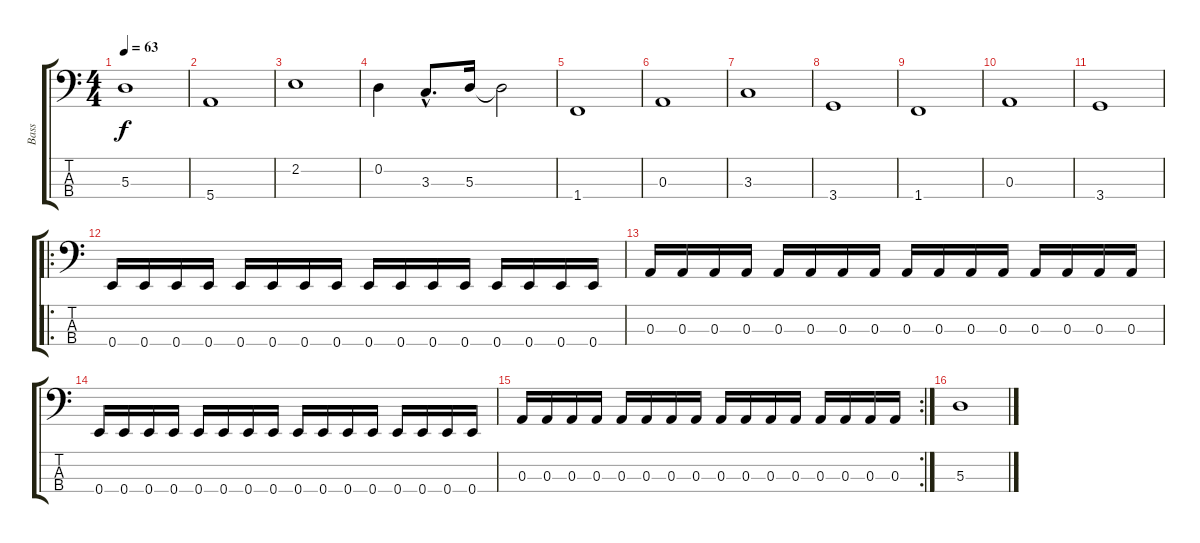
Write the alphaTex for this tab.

\track ("Bass" "Bass") {instrument electricbassfinger}
\staff {score tabs}
\tuning (G2 D2 A1 E1) {hide}
\ts (4 4)
\tempo 63
\clef f4
\ks c
5.3.1{dy f} |
5.4.1 |
2.2.1 |
0.2.4 3.3{hac}.8{d} 5.3.16 5.3{t}.2 |
1.4.1 |
0.3.1 |
3.3.1 |
3.4.1 |
1.4.1 |
0.3.1 |
3.4.1 |
\ro
0.4.16 0.4.16 0.4.16 0.4.16 0.4.16 0.4.16 0.4.16 0.4.16 0.4.16 0.4.16 0.4.16 0.4.16 0.4.16 0.4.16 0.4.16 0.4.16 |
0.3.16 0.3.16 0.3.16 0.3.16 0.3.16 0.3.16 0.3.16 0.3.16 0.3.16 0.3.16 0.3.16 0.3.16 0.3.16 0.3.16 0.3.16 0.3.16 |
0.4.16 0.4.16 0.4.16 0.4.16 0.4.16 0.4.16 0.4.16 0.4.16 0.4.16 0.4.16 0.4.16 0.4.16 0.4.16 0.4.16 0.4.16 0.4.16 |
\rc 2
0.3.16 0.3.16 0.3.16 0.3.16 0.3.16 0.3.16 0.3.16 0.3.16 0.3.16 0.3.16 0.3.16 0.3.16 0.3.16 0.3.16 0.3.16 0.3.16 |
5.3.1
